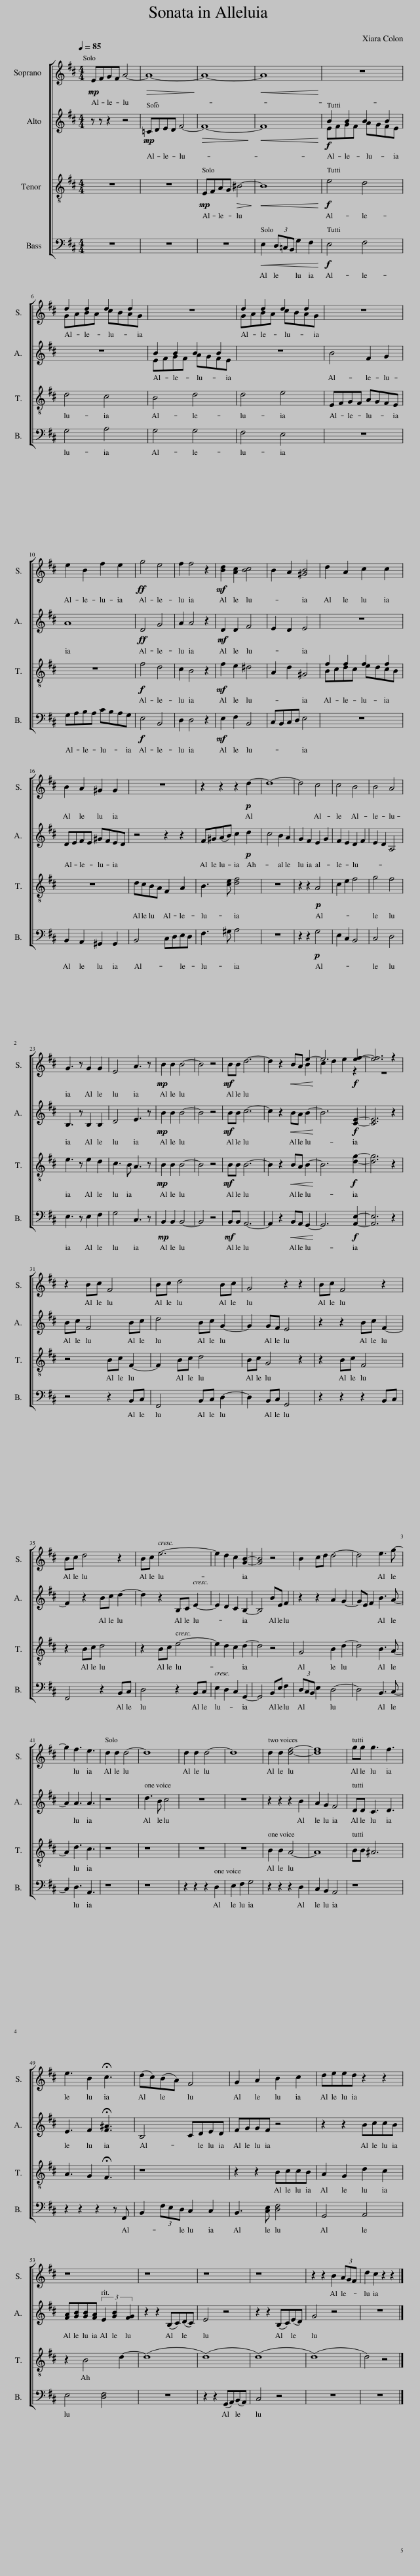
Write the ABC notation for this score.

X:1
%%score [ ( 1 2 ) ( 3 4 ) ( 5 6 ) 7 ]
L:1/8
Q:1/4=85
M:4/4
I:linebreak $
K:D
V:1 treble
V:2 treble
V:3 treble
V:4 treble
V:5 treble-8
V:6 treble-8
V:7 bass
V:1
!mp! EFGF A4- |!>(! A8-!>)! | A8- |!<(! A8!<)! | z8 |$ %5
 GABA cBAG | z8 | GABA cBAG | z8 |$ e2 B2 f2 e2 | %10
!ff! g4 e4 | f2 f4 z2 |!mf! [Bd]2 [Ac]2 [Bc]4 | B2 A2 [^GB]4 | d2 A2 c2 c2 |$ %15
 B2 A2 ^G2 G2 | z8 | z2 z2 z2!p! d2- | d8- | d4 c4 | %20
 c4 B4 | B4 A4 |$ G3 z G2 G2 | E4 A3 z |!mp! B2 B2 B4- | %25
 B4 z4 |!mf! BB d6- | d2 z2!<(! BA e2-!<)! | e6!f! [ef]2- | [ef]6 z2 |$ %30
 z2 Bc F4 | Bc d4 Bc | G4 z2 z2 | Bc F4 z2 |$ Bc d4 z2 | %35
 Bc e6- | e2 d2 c2 [GB]2- | [GB]4 z4 | B2 cd d4- | d4 e3 g- |$ %40
 g2 f3 e3 | d2 d2 d4- | d8 | d2 d2 d4- | d8 | %45
 d2 d2 [df]4- | [df]8 | gg g3 f3 |$ e3 B2 !fermata!c3 | (dc)(BA) F4 | %50
 G2 A2 B2 c2 | deed z2 z2 |$ z8[Q:1/4=75] |[Q:1/4=70] z8 | z8 | %55
 z8 | z2 z2 B2 (3AGF | d2 c2 z2 z2 |] %58
V:2
 x8 | x8 | x8 | x8 | x8 |$ %5
 d2 d2 d2 d2 | x8 | d2 d2 d2 d2 | x8 |$ x8 | %10
 x8 | x8 | x8 | x8 | x8 |$ %15
 x8 | x8 | x8 | x8 | x8 | %20
 x8 | x8 |$ x8 | x8 | x8 | %25
 x8 | x8 | x6 B2 | c2 d2 e2 z2 | z8 |$ %30
 x8 | x8 | x8 | x8 |$ x8 | %35
 x8 | x8 | x8 | x8 | x8 |$ %40
 x8 | x8 | x8 | x8 | x8 | %45
 x8 | x8 | x8 |$ x8 | x8 | %50
 x8 | x8 |$ x8 | x8 | x8 | %55
 x8 | x8 | x8 |] %58
V:3
 z z z2 z4 |!mp! =CDED F4- |!>(! F8-!>)! |!<(! F8!<)! |!f! EFGF AGFE |$ %5
 z8 | EFGF AGFE | z8 | B4 F2 G2 |$ A8 | %10
!ff! D4 G4 | A2 A4 z2 |!mf! D2 D2 F4 | E2 D2 E4 | z8 |$ %15
 DEFE ^GFED | z4 z2 z2 | F^G(AB) c2!p! d2 | c4 B2 A2 | G2 F2 E2 G2 | %20
 F2 E2 D2 F2 | E2 D2 A,4 |$ B,3 z B,2 B,2 | D4 E3 z |!mp! B2 B2 B4- | %25
 B4 z4 |!mf! BB c6- | c2 z2!<(! BA B2-!<)! | B6!f! [CE]2- | [CE]6 z2 |$ %30
 Bc F4 Bc | d4 Bc G2- | G2 GF E4 | z2 z2 Bc F2- |$ F2 z2 Bc d2- | %35
 d2 z2 B,C E2- | E2 D2 C2 B,2- | B,4 BE F2 | z2 z2 A2 G2- | GE F2 B3 A- |$ %40
 A2 A3 A3 | z8 | d3 B c4 | z8 | z8 | %45
 z2 z2 z2 B2 | A2 G2 F4 | DD C3 D3 |$ E3 F2 !fermata![F^A]3 | B,4 CDED | %50
 FGGF z4 | z2 z2 BccB |$ [FA][GB][GB][FA] (3E2 [GB]2 [FG]2 | z2 z2 (B,C)(DC) | E4 z4 | %55
 z2 z2 (B,C)(ED) | G4 z4 | z8 |] %58
V:4
 x8 | x8 | x8 | x8 | B2 B2 B2 B2 |$ %5
 x8 | B2 B2 B2 B2 | x8 | x8 |$ x8 | %10
 x8 | x8 | x8 | x8 | x8 |$ %15
 x8 | x8 | x8 | x8 | x8 | %20
 x8 | x8 |$ x8 | x8 | x8 | %25
 x8 | x8 | x8 | x8 | x8 |$ %30
 x8 | x8 | x8 | x8 |$ x8 | %35
 x8 | x8 | x8 | x8 | x8 |$ %40
 x8 | x8 | x8 | x8 | x8 | %45
 x8 | x8 | x8 |$ x8 | x8 | %50
 x8 | x8 |$ x8 | x8 | x8 | %55
 x8 | x8 | x8 |] %58
V:5
 z8 | z8 |!mp! EFAG!>(! ^B4-!>)! |!<(! B8!<)! |!f! e4 d4 |$ %5
 d4 c4 | B4 d4 | d4 e4 | EFGF AGFE |$ z8 | %10
!f! f4 d4 | c2 B4 z2 |!mf! f2 e2 ^d4 | A2 d2 ^G4 | f2 f2 f2 f2 |$ %15
 z8 | dcBA F2 A2 | B3 [ce] [df]4 | z8 | z2 z2!p! A4 | %20
 c2 e2 f4 | g4 f4 |$ e3 z e2 d2 | c3 B A3 z |!mp! B2 B2 B4- | %25
 B4 z4 |!mf! BB B6- | B2 z2!<(! BA B2-!<)! | B6!f! [dg]2- | [dg]6 z2 |$ %30
 z4 Bc F2- | F2 Bc d4 | Bc G4 z2 | z2 Bc F4 |$ z2 Bc d4 | %35
 z2 Bc e4- | e2 d2 c2 d2- | d4 z4 | G4 B2 d2- | d4 B3 A- |$ %40
 A2 d3 c3 | z8 | z8 | z8 | z8 | %45
 B2 B2 A4- | A8 | BB ^A6 |$ A3 G2 !fermata!F3 | z8 | %50
 z2 z2 BccB | A2 G2 d2 c2 |$ z2 B4 d2- | (d8 | (d8) | %55
 (d8) | (d8) | d4) z4 |] %58
V:6
 x8 | x8 | x8 | x8 | x8 |$ %5
 x8 | x8 | x8 | x8 |$ x8 | %10
 x8 | x8 | x8 | x8 | Bcdc edcB |$ %15
 x8 | x8 | x8 | x8 | x8 | %20
 x8 | x8 |$ x8 | x8 | x8 | %25
 x8 | x8 | x8 | x8 | x8 |$ %30
 x8 | x8 | x8 | x8 |$ x8 | %35
 x8 | x8 | x8 | x8 | x8 |$ %40
 x8 | x8 | x8 | x8 | x8 | %45
 x8 | x8 | x8 |$ x8 | x8 | %50
 x8 | x8 |$ x8 | x8 | x8 | %55
 x8 | x8 | x8 |] %58
V:7
 z8 | z8 | z8 |!<(! E,2 (3D,=C,B,, G,2 F,2!<)! |!f! E,4 F,4 |$ %5
 G,4 A,4 | G,4 G,4 | F,4 E,4 | z8 |$ G,A,B,A, CB,A,G, | %10
!f! E,4 B,,4 | D,2 D,4 z2 |!mf! E,2 F,2 B,,4 | C,B,,C,D, E,4 | z8 |$ %15
 B,,2 A,,2 ^G,,2 G,,2 | B,,4 C,D,E,D, | F,3 ^G, A,4 | z8 | z2 z2!p! G,4 | %20
 E,2 C,2 B,,4 | C,4 D,4 |$ E,3 z E,2 F,2 | G,4 C,3 z |!mp! B,,2 B,,2 B,,4- | %25
 B,,4 z4 |!mf! B,,B,, A,,6- | A,,2 z2!<(! B,,A,, G,,2-!<)! | G,,6!f! [A,,E,]2- | [A,,E,]6 z2 |$ %30
 z4 z2 B,,C, | F,,4 B,,C, D,2- | D,2 B,,C, G,,4 | z2 z2 z2 B,,C, |$ F,,4 z2 B,,C, | %35
 D,4 z2 B,,C, | E,2 D,2 C,2 G,,2- | G,,4 B,,E, F,2 | (3D,C,B,, E,2 D,4- | D,4 B,,3 C,- |$ %40
 C,2 D,3 A,,3 | z8 | z8 | z2 z2 z2 D,2 | E,2 F,2 G,4 | %45
 z2 z2 z2 D,2 | C,2 B,,2 A,,4 | z8 |$ z2 z2 z2 z F,, | B,,2 (3F,E,D, C,2 C,2 | %50
 B,,3 [C,E,] [D,F,]4 | G,,4 A,,4 |$ E,4 [D,F,]4 | z8 | z2 z2 (G,,A,,)(B,,A,,) | %55
 C,4 z4 | z8 | z8 |] %58
